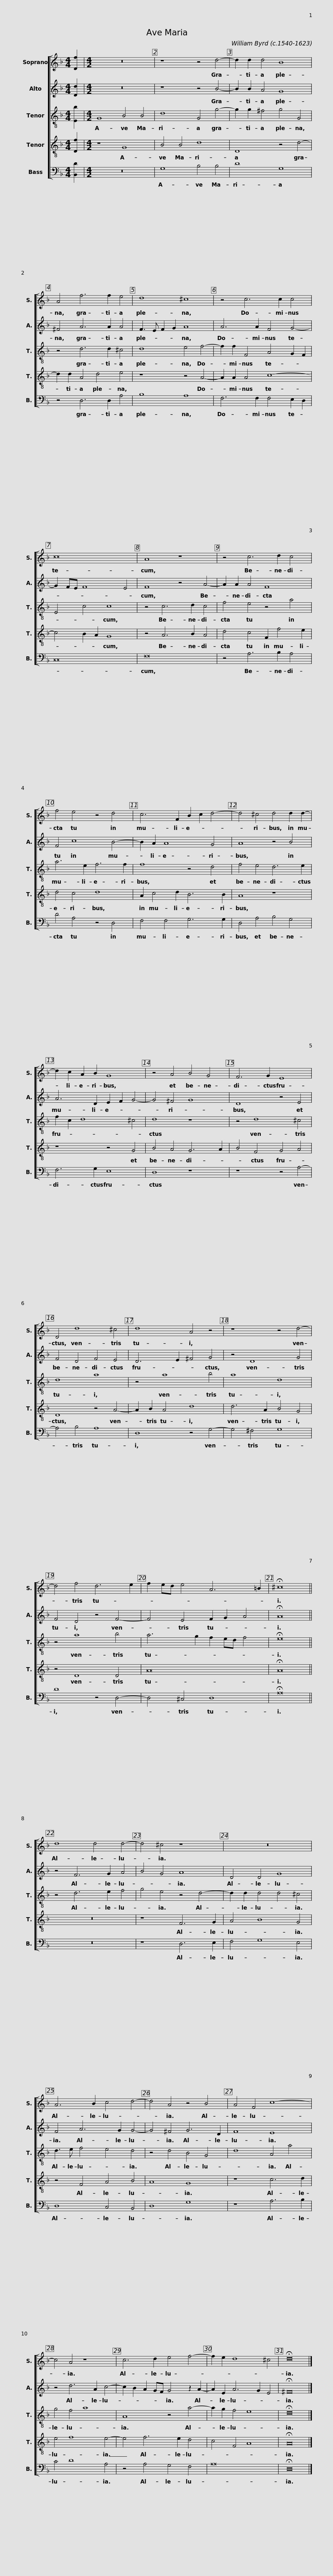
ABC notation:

X:1
%%score [ 1 2 3 4 5 ]
L:1/8
M:4/4
I:linebreak $
K:F
V:1 treble
V:2 treble
V:3 treble-8 transpose=-12
V:4 treble-8 transpose=-12
V:5 bass
V:1
 [Df]2 |[M:4/2] z16 | z8 z4 d4- | d2 d2 d4 B8 | A4 f6 f2 e4 |$ %5
 d8 ^c8 | z4 c6 c2 c4 | c16 | A8 z8 |$ z4 c6 d2 c4 | %10
 f4 e4 z4 d4 | c6 F2 B2 c2 d4- | d4 ^c4 d4 d2 d2- |$ d2 c2 A2 B2 G8 | z4 A4 B4 G4 | %15
 F6 G2 E8 | D4 d8 ^c4 |$ d8 A4 z4 | z8 z4 d4- | d4 f4 d6 e2 | %20
 f2 ed e4 A6 =B2 | !fermata!^c16 ||$ d8 d4 d4- | d4 ^c4 z8 | z16 | %25
 A6 B2 c4 d4- | d4 A4 z4 B4 |$ A4 F4 c8- | c4 A4 z8 | c6 d2 e4 f4- | %30
 f2 e2 d8 ^c4 | !fermata!d16 |] %32
V:2
 [Dd]2 |[M:4/2] z16 | z8 z4 B4- | B2 B2 A4 G8 | ^F4 A6 A2 A4 |$ %5
 F3 E F2 G2 A8 | A6 A2 F4 G4- | G2 FE F8 E4 | F8 z4 A4- |$ A2 A2 A4 F8 | %10
 F4 c8 B4- | B2 A2 A8 G4 | A8 z4 B4 |$ A6 D2 E2 F2 G4- | G4 ^F4 G8 | %15
 D8 z4 E4 | F4 D4 F4 E4 |$ D6 E2 ^F4 G4 | z4 D8 G4 | F4 D4 z4 F4- | %20
 F4 E4 F2 G2 A4 | !fermata!A16 ||$ z4 F6 G2 A4 | B4 G4 A8 | D4 D4 G8 | %25
 F4 A6 G2 G4- | G4 ^F4 G6 D2 |$ F8 E8 | z4 d6 A2 c4- | c2 B2 A2 GF G4 z2 A2- | %30
 A2 E2 A6 G2 E4 | !fermata!^F16 |] %32
V:3
 [Eb]2 |[M:4/2] G8 B4 B4 | d8 G4 g4- | g2 g2 ^f4 g4 G4 | z4 d6 d2 ^c4 |$ %5
 d8 e4 f4- | f2 f2 F4 A4 G2 F2 | E4 c4 c8 | z4 c6 d2 c4 |$ f4 e4 z4 a4 | %10
 a6 e2 f6 f2 | f8 z4 d4 | f4 e4 d6 e2 |$ f2 c2 d8 ^c4 | d8 z8 | %15
 z4 d8 ^c4 | d8 a8 |$ z4 a8 b4 | a8 d8 | z4 a8 b4 | %20
 a6 g2 f2 ed f4 | !fermata!e16 ||$ z4 d6 e2 f4 | g4 e4 z4 d4- | d2 d2 d4 d4 ^c4 | %25
 d3 e f4 e4 d4 | z4 d4 B4 G4 |$ d8 A4 a4 | g4 f4 a8 | A8 z4 a4- | %30
 a2 g2 f4 e8 | !fermata!d16 |] %32
V:4
 [Df]2 |[M:4/2] z8 G8 | B4 B4 d8 | D8 z4 d4- | d2 d2 A4 d4 e4 |$ %5
 z8 z4 A4- | A2 A2 A4 c8- | c4 B2 A2 G8 | z4 A6 B2 A4 |$ d4 c4 F2 f4 e2 | %10
 d4 c4 d8 | A2 c4 d2 B6 B2 | A8 z8 |$ z8 z4 G4 | B4 A4 G6 A2 | %15
 B4 F4 G4 A4 | D8 z4 A4- |$ A2 B2 A4 d8 | d6 A2 B4 G4 | z4 D8 D4 | %20
 A16 | !fermata!A16 ||$ z16 | z8 F6 G2 | A4 B8 G4 | %25
 z4 F4 A4 B4 | A8 G8 |$ z8 c6 d2 | e4 f8 e4- | e4 f6 e2 d4 | %30
 c4 F4 A8 | !fermata!A16 |] %32
V:5
 [B,,D]2 |[M:4/2] z16 | G,8 B,4 B,4 | D8 G,8 | z4 D,6 D,2 A,4 |$ %5
 B,8 A,8 | F,6 F,2 F,4 E,2 D,2 | C,16 | F,16 |$ z4 A,6 B,2 A,4 | %10
 D4 A,4 z4 D,4 | F,4 F,4 G,6 G,2 | D,4 A,4 B,4 G,4 |$ F,6 G,2 E,8 | D,8 z8 | %15
 z8 z4 A,4- | A,4 B,4 A,8 |$ D,8 z4 G,4- | G,4 ^F,4 G,8 | D8 z4 D,4- | %20
 D,4 ^C,4 D,8 | !fermata!A,16 ||$ z16 | z8 D,6 E,2 | F,4 G,8 E,4 | %25
 D,8 C,4 B,,4 | D,8 G,8 |$ z8 A,6 B,2 | C4 D8 A,4 | z4 A,4 G,4 F,4 | %30
 A,16 | !fermata!D,16 |] %32
